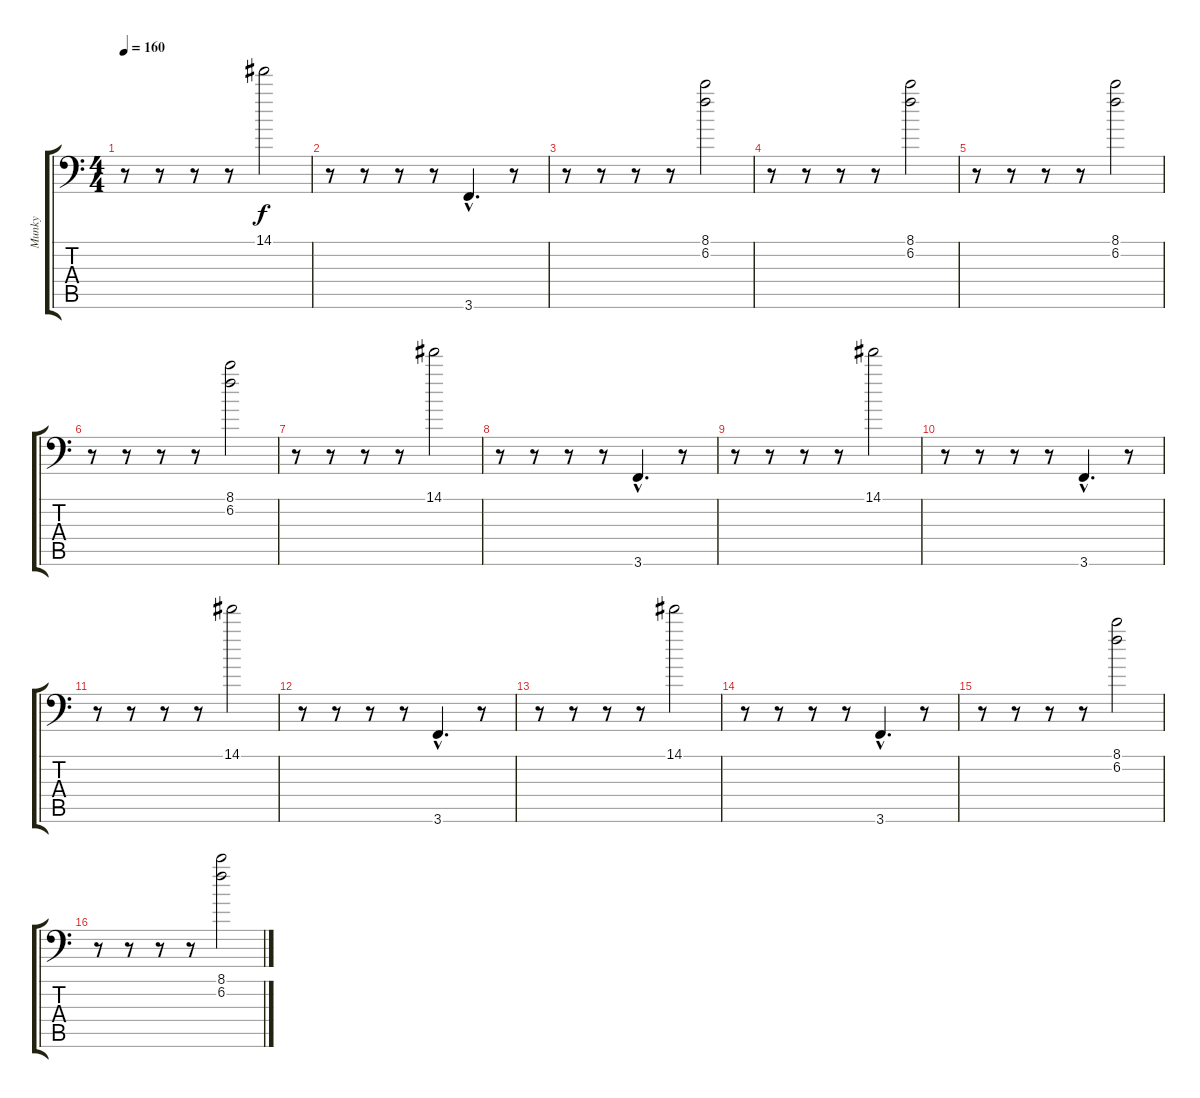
\track ("Munky" "Munky") {instrument distortionguitar}
\staff {score tabs}
\tuning (E4 B3 G3 D3 G2 D1) {hide}
\ts (4 4)
\tempo 160
\clef f4
\ks c
r.8{dy f} r.8 r.8 r.8 14.1.2 |
r.8 r.8 r.8 r.8 3.6{hac}.4{d} r.8 |
r.8 r.8 r.8 r.8 (8.1 6.2).2 |
r.8 r.8 r.8 r.8 (8.1 6.2).2 |
r.8 r.8 r.8 r.8 (8.1 6.2).2 |
r.8 r.8 r.8 r.8 (8.1 6.2).2 |
r.8 r.8 r.8 r.8 14.1.2 |
r.8 r.8 r.8 r.8 3.6{hac}.4{d} r.8 |
r.8 r.8 r.8 r.8 14.1.2 |
r.8 r.8 r.8 r.8 3.6{hac}.4{d} r.8 |
r.8 r.8 r.8 r.8 14.1.2 |
r.8 r.8 r.8 r.8 3.6{hac}.4{d} r.8 |
r.8 r.8 r.8 r.8 14.1.2 |
r.8 r.8 r.8 r.8 3.6{hac}.4{d} r.8 |
r.8 r.8 r.8 r.8 (8.1 6.2).2 |
r.8 r.8 r.8 r.8 (8.1 6.2).2
